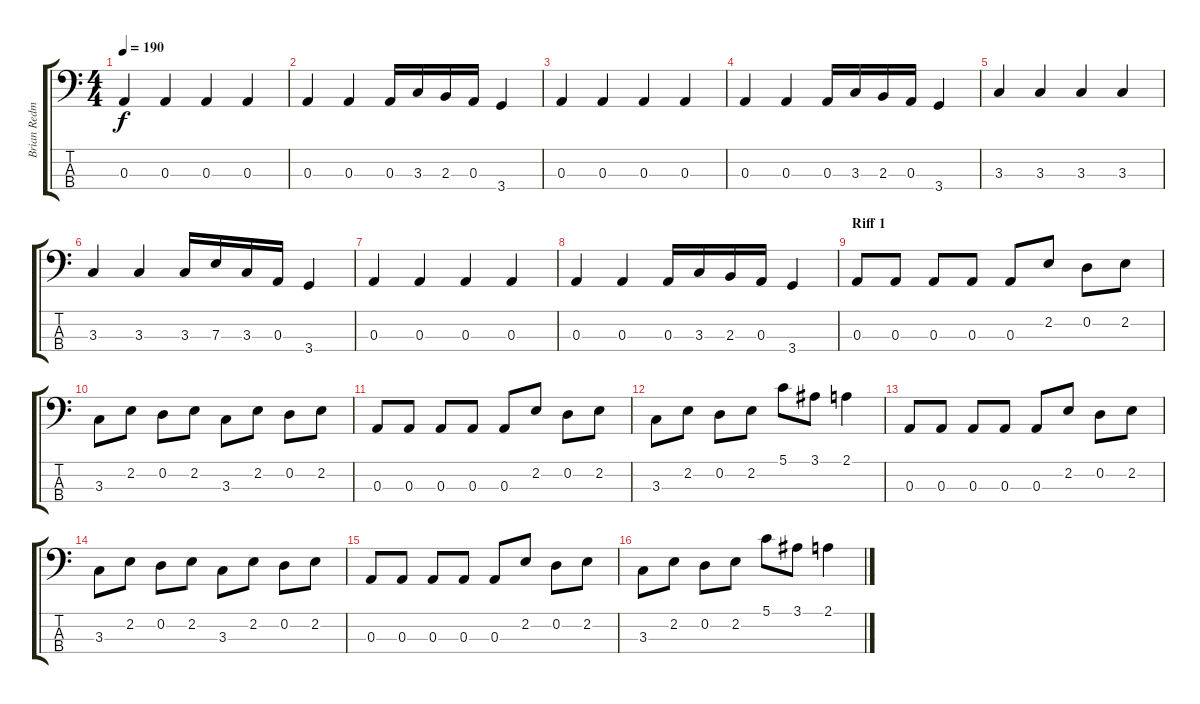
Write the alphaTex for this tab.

\track ("Brian Redman" "Brian Redm") {instrument electricbassfinger}
\staff {score tabs}
\tuning (G2 D2 A1 E1) {hide}
\ts (4 4)
\tempo 190
\clef f4
\ks c
0.3.4{dy f} 0.3.4 0.3.4 0.3.4 |
0.3.4 0.3.4 0.3.16 3.3.16 2.3.16 0.3.16 3.4.4 |
0.3.4 0.3.4 0.3.4 0.3.4 |
0.3.4 0.3.4 0.3.16 3.3.16 2.3.16 0.3.16 3.4.4 |
3.3.4 3.3.4 3.3.4 3.3.4 |
3.3.4 3.3.4 3.3.16 7.3.16 3.3.16 0.3.16 3.4.4 |
0.3.4 0.3.4 0.3.4 0.3.4 |
0.3.4 0.3.4 0.3.16 3.3.16 2.3.16 0.3.16 3.4.4 |
\section ("" "Riff 1")
0.3.8 0.3.8 0.3.8 0.3.8 0.3.8 2.2.8 0.2.8 2.2.8 |
3.3.8 2.2.8 0.2.8 2.2.8 3.3.8 2.2.8 0.2.8 2.2.8 |
0.3.8 0.3.8 0.3.8 0.3.8 0.3.8 2.2.8 0.2.8 2.2.8 |
3.3.8 2.2.8 0.2.8 2.2.8 5.1.8 3.1.8 2.1.4 |
0.3.8 0.3.8 0.3.8 0.3.8 0.3.8 2.2.8 0.2.8 2.2.8 |
3.3.8 2.2.8 0.2.8 2.2.8 3.3.8 2.2.8 0.2.8 2.2.8 |
0.3.8 0.3.8 0.3.8 0.3.8 0.3.8 2.2.8 0.2.8 2.2.8 |
3.3.8 2.2.8 0.2.8 2.2.8 5.1.8 3.1.8 2.1.4
